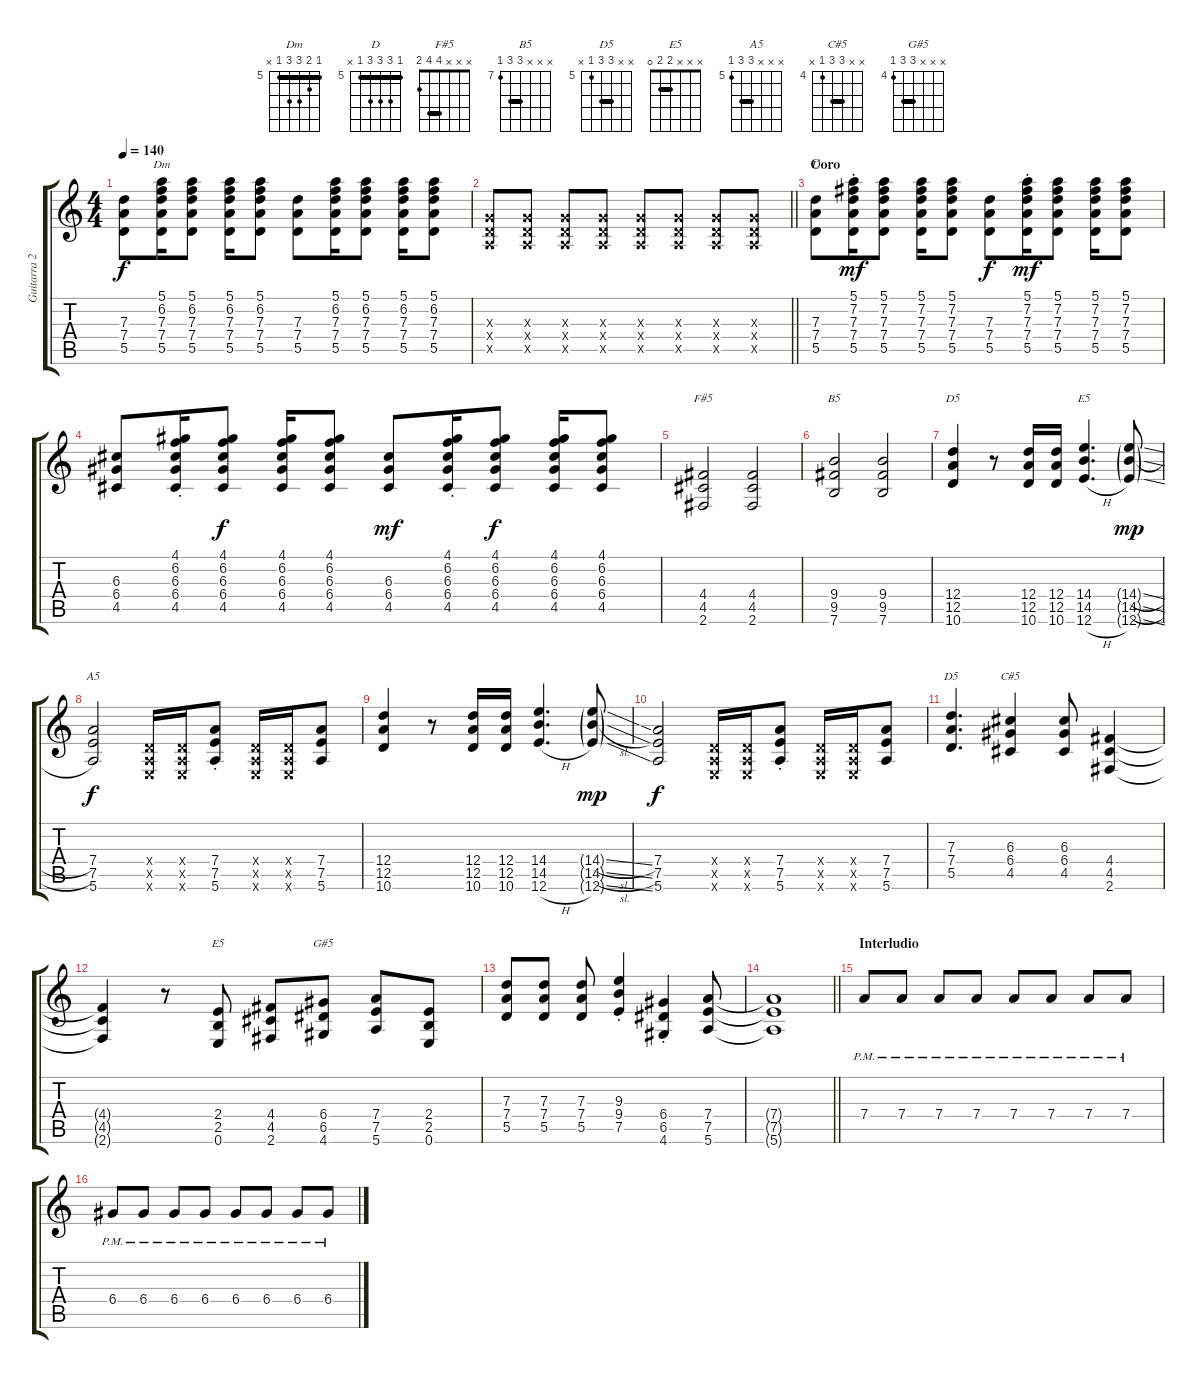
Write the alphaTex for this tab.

\track ("Guitarra 2" "Guitarra 2") {instrument overdrivenguitar}
\staff {score tabs}
\tuning (E4 B3 G3 D3 A2 E2) {hide}
\chord ("Dm" 5 6 7 7 5 x) {firstfret 5 barre 5}
\chord ("D" 5 7 7 7 5 x) {firstfret 5 barre 5}
\chord ("F#5" x x x 4 4 2) {barre 4}
\chord ("B5" x x x 9 9 7) {firstfret 7 barre 9}
\chord ("D5" x x x 12 12 10) {firstfret 10 barre 12}
\chord ("E5" x x x 14 14 12) {firstfret 12 barre 14}
\chord ("A5" x x x 7 7 5) {firstfret 5 barre 7}
\chord ("D5" x x 7 7 5 x) {firstfret 5 barre 7}
\chord ("C#5" x x 6 6 4 x) {firstfret 4 barre 6}
\chord ("E5" x x x 2 2 0) {barre 2}
\chord ("G#5" x x x 6 6 4) {firstfret 4 barre 6}
\ts (4 4)
\tempo 140
\clef g2
\ks c
(7.3 7.4 5.5).8{dy f} (5.1 6.2 7.3 7.4 5.5).16{ch "Dm"} (5.1 6.2 7.3 7.4 5.5).8 (5.1 6.2 7.3 7.4 5.5).16 (5.1 6.2 7.3 7.4 5.5).8 (7.3 7.4 5.5).8 (5.1 6.2 7.3 7.4 5.5).16 (5.1 6.2 7.3 7.4 5.5).8 (5.1 6.2 7.3 7.4 5.5).16 (5.1 6.2 7.3 7.4 5.5).8 |
\barLineRight lightlight
(0.3{x} 0.4{x} 0.5{x}).8 (0.3{x} 0.4{x} 0.5{x}).8 (0.3{x} 0.4{x} 0.5{x}).8 (0.3{x} 0.4{x} 0.5{x}).8 (0.3{x} 0.4{x} 0.5{x}).8 (0.3{x} 0.4{x} 0.5{x}).8 (0.3{x} 0.4{x} 0.5{x}).8 (0.3{x} 0.4{x} 0.5{x}).8 |
\section ("" "Coro")
(7.3 7.4 5.5).8{ch "D"} (5.1 7.2 7.3 7.4 5.5{st}).16{dy mf} (5.1 7.2 7.3 7.4 5.5).8 (5.1 7.2 7.3 7.4 5.5).16 (5.1 7.2 7.3 7.4 5.5).8 (7.3 7.4 5.5).8{dy f} (5.1 7.2 7.3 7.4 5.5{st}).16{dy mf} (5.1 7.2 7.3 7.4 5.5).8 (5.1 7.2 7.3 7.4 5.5).16 (5.1 7.2 7.3 7.4 5.5).8 |
(6.3 6.4 4.5).8 (4.1 6.2 6.3 6.4 4.5{st}).16 (4.1 6.2 6.3 6.4 4.5).8{dy f} (4.1 6.2 6.3 6.4 4.5).16 (4.1 6.2 6.3 6.4 4.5).8 (6.3 6.4 4.5).8{dy mf} (4.1 6.2 6.3 6.4 4.5{st}).16 (4.1 6.2 6.3 6.4 4.5).8{dy f} (4.1 6.2 6.3 6.4 4.5).16 (4.1 6.2 6.3 6.4 4.5).8 |
(4.4 4.5 2.6).2{ch "F#5"} (4.4 4.5 2.6).2 |
(9.4 9.5 7.6).2{ch "B5"} (9.4 9.5 7.6).2 |
(12.4 12.5 10.6).4{ch "D5"} r.8 (12.4 12.5 10.6).16 (12.4 12.5 10.6).16 (14.4 14.5 12.6{h}).4{d ch "E5"} (14.4{sl g} 14.5{sl g} 12.6{ss g}).8{dy mp} |
(7.4 7.5 5.6).2{ch "A5" dy f} (0.4{x} 0.5{x} 0.6{x}).16 (0.4{x} 0.5{x} 0.6{x}).16 (7.4 7.5{st} 5.6).8 (0.4{x} 0.5{x} 0.6{x}).16 (0.4{x} 0.5{x} 0.6{x}).16 (7.4 7.5 5.6).8 |
(12.4 12.5 10.6).4 r.8 (12.4 12.5 10.6).16 (12.4 12.5 10.6).16 (14.4 14.5 12.6{h}).4{d} (14.4{sl g} 14.5{sl g} 12.6{ss g}).8{dy mp} |
(7.4 7.5 5.6).2{dy f} (0.4{x} 0.5{x} 0.6{x}).16 (0.4{x} 0.5{x} 0.6{x}).16 (7.4 7.5 5.6{st}).8 (0.4{x} 0.5{x} 0.6{x}).16 (0.4{x} 0.5{x} 0.6{x}).16 (7.4 7.5 5.6).8 |
(7.3 7.4 5.5).4{d ch "D5"} (6.3 6.4 4.5).4{ch "C#5"} (6.3 6.4 4.5).8 (4.4 4.5 2.6).4 |
(4.4{t} 4.5{t} 2.6{t}).4 r.8 (2.4 2.5 0.6).8{ch "E5"} (4.4 4.5 2.6).8 (6.4 6.5 4.6).8{ch "G#5"} (7.4 7.5 5.6).8 (2.4 2.5 0.6).8 |
(7.3 7.4 5.5).8 (7.3 7.4 5.5).8 (7.3 7.4 5.5).8 (9.3{st} 9.4 7.5).4 (6.4{st} 6.5 4.6).4 (7.4 7.5 5.6).8 |
\barLineRight lightlight
(7.4{t} 7.5{t} 5.6{t}).1 |
\section ("" "Interludio")
7.4{pm}.8 7.4{pm}.8 7.4{pm}.8 7.4{pm}.8 7.4{pm}.8 7.4{pm}.8 7.4{pm}.8 7.4{pm}.8 |
6.4{pm}.8 6.4{pm}.8 6.4{pm}.8 6.4{pm}.8 6.4{pm}.8 6.4{pm}.8 6.4{pm}.8 6.4{pm}.8
